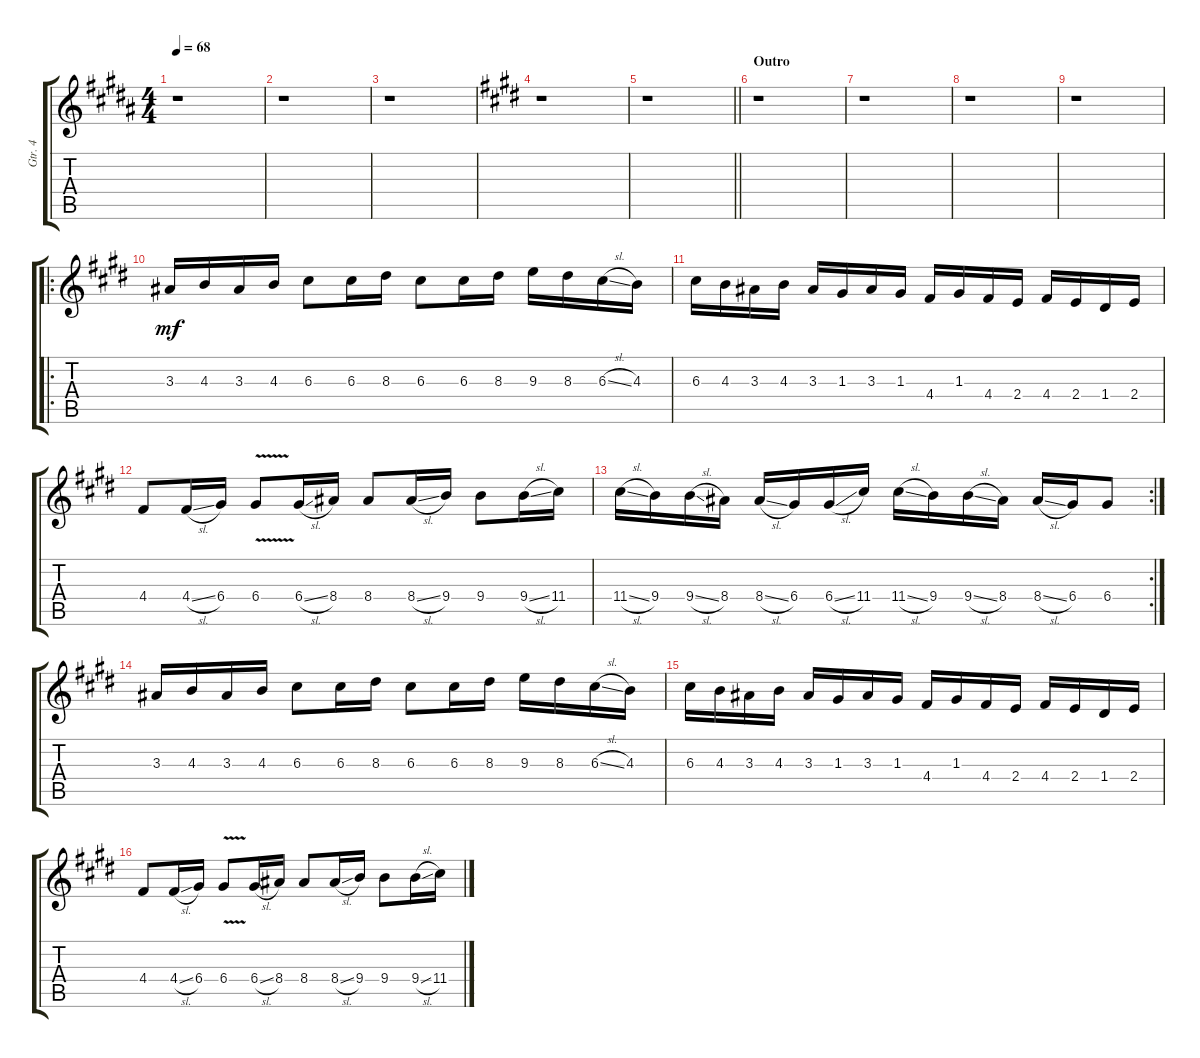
\track ("Gtr. 4" "Gtr. 4") {instrument acousticguitarsteel}
\staff {score tabs}
\tuning (E4 B3 G3 D3 A2 E2) {hide}
\ts (4 4)
\tempo 68
\clef g2
\ks b
r.1{dy mf} |
r.1 |
r.1 |
\ks e
r.1 |
\barLineRight lightlight
r.1 |
\section ("" "Outro")
r.1 |
r.1 |
r.1 |
r.1 |
\ro
3.3.16{volume 15} 4.3.16 3.3.16 4.3.16 6.3.8 6.3.16 8.3.16 6.3.8 6.3.16 8.3.16 9.3.16 8.3.16 6.3{sl}.16 4.3.16 |
6.3.16 4.3.16 3.3.16 4.3.16 3.3.16 1.3.16 3.3.16 1.3.16 4.4.16 1.3.16 4.4.16 2.4.16 4.4.16 2.4.16 1.4.16 2.4.16 |
4.4.8 4.4{sl}.16 6.4.16 6.4{v}.8 6.4{sl}.16 8.4.16 8.4.8 8.4{sl}.16 9.4.16 9.4.8 9.4{sl}.16 11.4.16 |
\rc 2
11.4{sl}.16 9.4.16 9.4{sl}.16 8.4.16 8.4{sl}.16 6.4.16 6.4{sl}.16 11.4.16 11.4{sl}.16 9.4.16 9.4{sl}.16 8.4.16 8.4{sl}.16 6.4.16 6.4.8 |
3.3.16{volume 0} 4.3.16 3.3.16 4.3.16 6.3.8 6.3.16 8.3.16 6.3.8 6.3.16 8.3.16 9.3.16 8.3.16 6.3{sl}.16 4.3.16 |
6.3.16 4.3.16 3.3.16 4.3.16 3.3.16 1.3.16 3.3.16 1.3.16 4.4.16 1.3.16 4.4.16 2.4.16 4.4.16 2.4.16 1.4.16 2.4.16 |
4.4.8 4.4{sl}.16 6.4.16 6.4{v}.8 6.4{sl}.16 8.4.16 8.4.8 8.4{sl}.16 9.4.16 9.4.8 9.4{sl}.16 11.4.16
